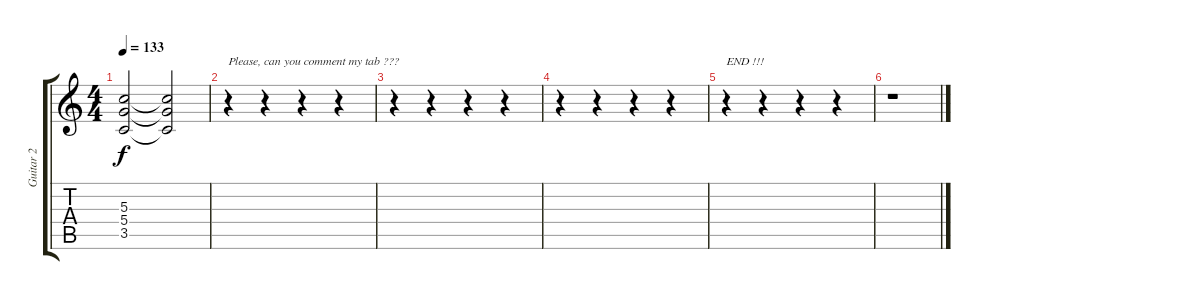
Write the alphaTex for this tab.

\track ("Guitar 2  ( Solo  Dist. )" "Guitar 2  ") {instrument distortionguitar}
\staff {score tabs}
\tuning (E4 B3 G3 D3 A2 E2) {hide}
\ts (4 4)
\tempo 133
\clef g2
\ks c
(5.3{t} 5.4{t} 3.5{t}).2{dy f} (5.3{t} 5.4{t} 3.5{t}).2 |
r.4{txt "Please, can you comment my tab ???"} r.4 r.4 r.4 |
r.4 r.4 r.4 r.4 |
r.4 r.4 r.4 r.4 |
r.4{txt "END !!!"} r.4 r.4 r.4 |
r.1
